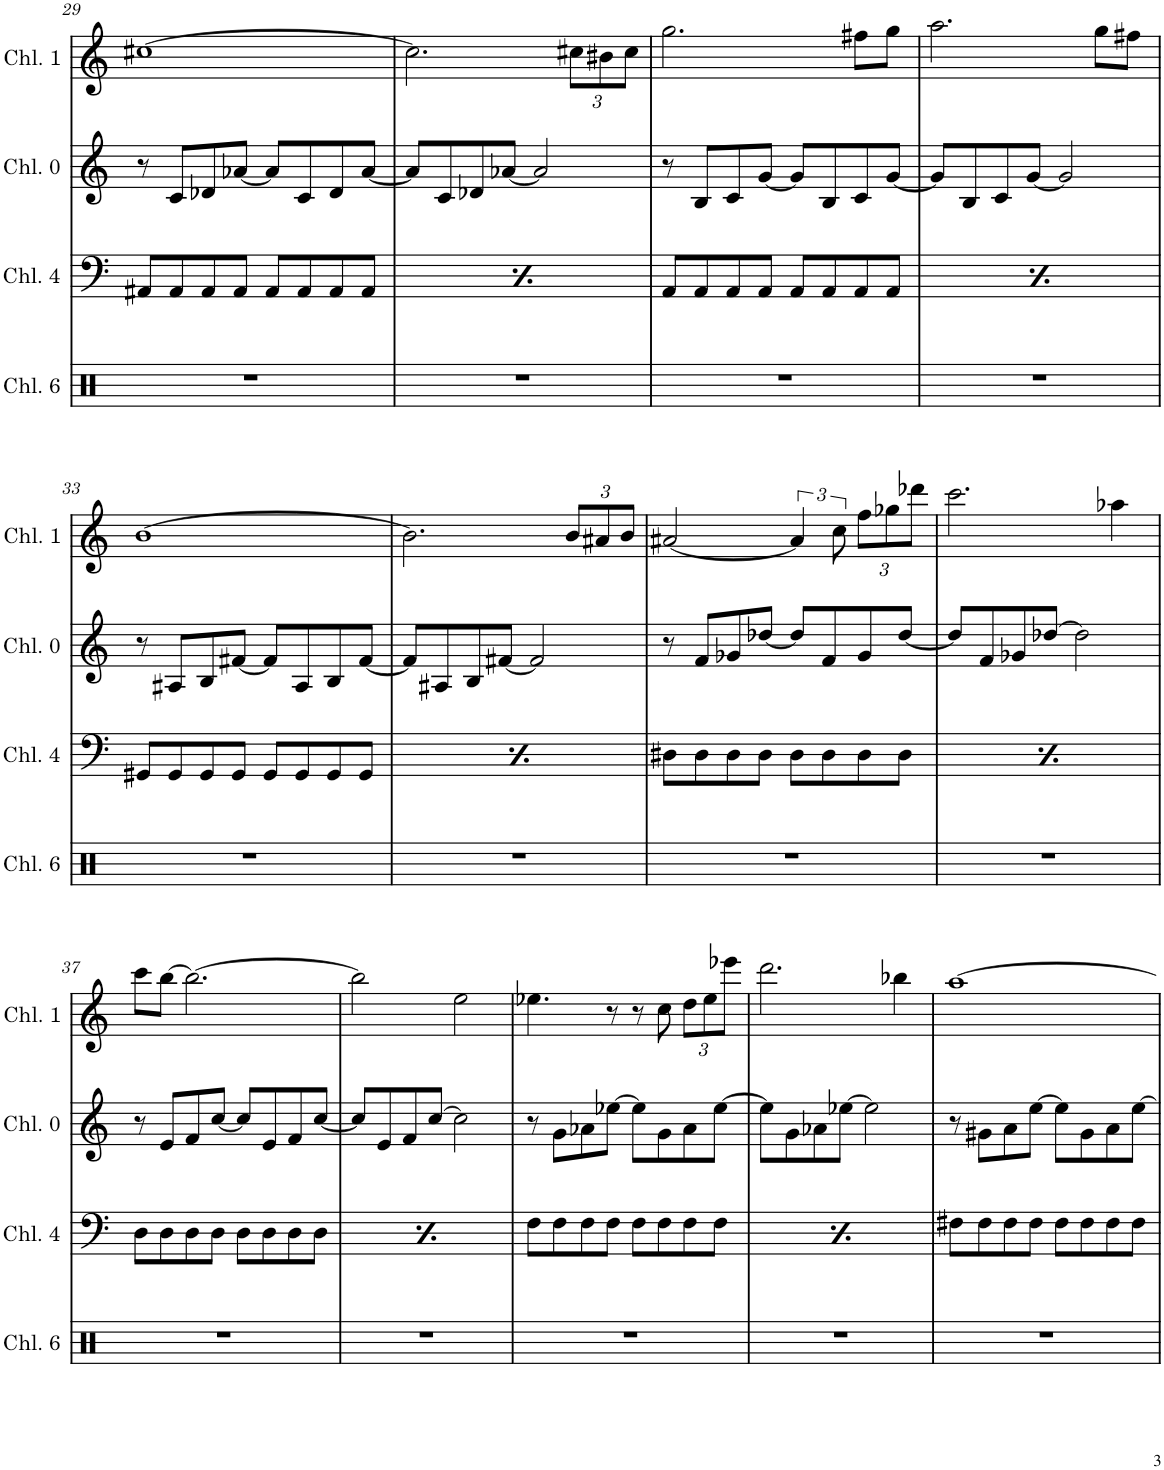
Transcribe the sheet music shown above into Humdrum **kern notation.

**kern	**kern	**kern	**kern
*part4	*part3	*part2	*part1
*staff4	*staff3	*staff2	*staff1
*I"Channel 6	*I"Channel 4	*I"Channel 0	*I"Channel 1
*I'Chl. 6	*I'Chl. 4	*I'Chl. 0	*I'Chl. 1
!!LO:PB:g=z
*clefX	*clefF4	*clefF4	*clefF4
*k[]	*k[]	*k[]	*k[]
*M4/4	*M4/4	*M4/4	*M4/4
*met(c)	*met(c)	*met(c)	*met(c)
=29	=29	=29	=29
1r	8AA#X/L	8r	[1cc#X
.	8AA#/	8c/L	.
.	8AA#/	8d-X/	.
.	8AA#/J	[8a-X/J	.
.	8AA#/L	8a-/L]	.
.	8AA#/	8c/	.
.	8AA#/	8d-/	.
.	8AA#/J	[8a-/J	.
=30	=30	=30	=30
1r	8AA#X/L	8a-/L]	2.cc#\]
.	8AA#/	8c/	.
.	8AA#/	8d-X/	.
.	8AA#/J	[8a-X/J	.
.	8AA#/L	2a-/]	.
.	8AA#/	.	.
*	*	*	*Xbrackettup
.	8AA#/	.	12cc#X\L
.	.	.	12b#X\
.	8AA#/J	.	.
.	.	.	12cc#\J
=31	=31	=31	=31
1r	8AA/L	8r	2.gg\
.	8AA/	8B/L	.
.	8AA/	8c/	.
.	8AA/J	[8g/J	.
.	8AA/L	8g/L]	.
.	8AA/	8B/	.
.	8AA/	8c/	8ff#X\L
.	8AA/J	[8g/J	8gg\J
=32	=32	=32	=32
1r	8AA/L	8g/L]	2.aa\
.	8AA/	8B/	.
.	8AA/	8c/	.
.	8AA/J	[8g/J	.
.	8AA/L	2g/]	.
.	8AA/	.	.
.	8AA/	.	8gg\L
.	8AA/J	.	8ff#X\J
!!LO:LB:g=z
=33	=33	=33	=33
1r	8GG#X/L	8r	[1b
.	8GG#/	8A#X/L	.
.	8GG#/	8B/	.
.	8GG#/J	[8f#X/J	.
.	8GG#/L	8f#/L]	.
.	8GG#/	8A#/	.
.	8GG#/	8B/	.
.	8GG#/J	[8f#/J	.
=34	=34	=34	=34
1r	8GG#X/L	8f#/L]	2.b\]
.	8GG#/	8A#X/	.
.	8GG#/	8B/	.
.	8GG#/J	[8f#X/J	.
.	8GG#/L	2f#/]	.
.	8GG#/	.	.
.	8GG#/	.	12b/L
.	.	.	12a#X/
.	8GG#/J	.	.
.	.	.	12b/J
=35	=35	=35	=35
1r	8D#X\L	8r	[2a#X/
.	8D#\	8f/L	.
.	8D#\	8g-X/	.
.	8D#\J	[8dd-X/J	.
*	*	*	*brackettup
.	8D#\L	8dd-/L]	6a#/]
.	8D#\	8f/	.
.	.	.	12cc\
*	*	*	*Xbrackettup
.	8D#\	8g-/	12ff\L
.	.	.	12gg-X\
.	8D#\J	[8dd-/J	.
.	.	.	12ddd-X\J
=36	=36	=36	=36
1r	8D#X\L	8dd-/L]	2.ccc\
.	8D#\	8f/	.
.	8D#\	8g-X/	.
.	8D#\J	[8dd-X/J	.
.	8D#\L	2dd-\]	.
.	8D#\	.	.
.	8D#\	.	4aa-X\
.	8D#\J	.	.
!!LO:LB:g=z
=37	=37	=37	=37
1r	8D\L	8r	8ccc\L
.	8D\	8e/L	[8bb\J
.	8D\	8f/	2.bb\_
.	8D\J	[8cc/J	.
.	8D\L	8cc/L]	.
.	8D\	8e/	.
.	8D\	8f/	.
.	8D\J	[8cc/J	.
=38	=38	=38	=38
1r	8D\L	8cc/L]	2bb\]
.	8D\	8e/	.
.	8D\	8f/	.
.	8D\J	[8cc/J	.
.	8D\L	2cc\]	2ee\
.	8D\	.	.
.	8D\	.	.
.	8D\J	.	.
=39	=39	=39	=39
1r	8F\L	8r	4.ee-X\
.	8F\	8g\L	.
.	8F\	8a-X\	.
.	8F\J	[8ee-X\J	8r
.	8F\L	8ee-\L]	8r
.	8F\	8g\	8cc\
.	8F\	8a-\	12dd\L
.	.	.	12ee-\
.	8F\J	[8ee-\J	.
.	.	.	12eee-X\J
=40	=40	=40	=40
1r	8F\L	8ee-\L]	2.ddd\
.	8F\	8g\	.
.	8F\	8a-X\	.
.	8F\J	[8ee-X\J	.
.	8F\L	2ee-\]	.
.	8F\	.	.
.	8F\	.	4bb-X\
.	8F\J	.	.
=41	=41	=41	=41
1r	8F#X\L	8r	[1aa
.	8F#\	8g#X\L	.
.	8F#\	8a\	.
.	8F#\J	[8ee\J	.
.	8F#\L	8ee\L]	.
.	8F#\	8g#\	.
.	8F#\	8a\	.
.	8F#\J	[8ee\J	.
=	=	=	=
*-	*-	*-	*-
